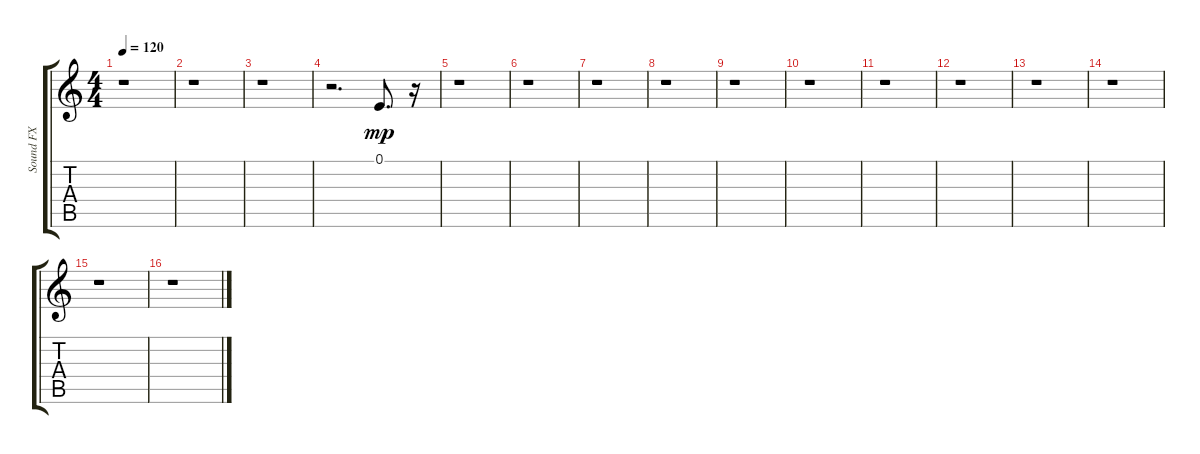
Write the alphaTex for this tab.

\track ("Sound FX" "Sound FX") {instrument guitarfretnoise}
\staff {score tabs}
\tuning (E4 B3 G3 D3 A2 E2) {hide}
\ts (4 4)
\tempo 120
\clef g2
\ks c
r.1{dy mp} |
r.1 |
r.1 |
r.2{d} 0.1.8{d} r.16 |
r.1 |
r.1 |
r.1 |
r.1 |
r.1 |
r.1 |
r.1 |
r.1 |
r.1 |
r.1 |
r.1 |
r.1
